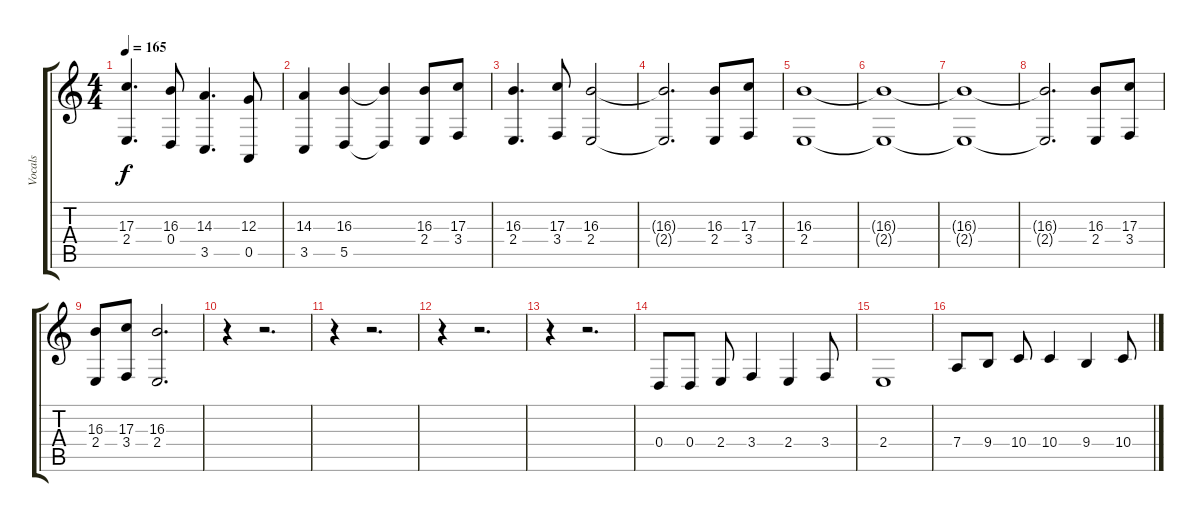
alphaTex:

\track ("Vocals" "Vocals") {instrument clarinet}
\staff {score tabs}
\tuning (E4 B3 G3 D3 A2 E2) {hide}
\ts (4 4)
\tempo 165
\clef g2
\ks c
(17.3 2.4).4{d dy f} (16.3 0.4).8 (14.3 3.5).4{d} (12.3 0.5).8 |
(14.3 3.5).4 (16.3 5.5).4 (16.3{t} 5.5{t}).4 (16.3 2.4).8 (17.3 3.4).8 |
(16.3 2.4).4{d} (17.3 3.4).8 (16.3 2.4).2 |
(16.3{t} 2.4{t}).2{d} (16.3 2.4).8 (17.3 3.4).8 |
(16.3 2.4).1 |
(16.3{t} 2.4{t}).1 |
(16.3{t} 2.4{t}).1 |
(16.3{t} 2.4{t}).2{d} (16.3 2.4).8 (17.3 3.4).8 |
(16.3 2.4).8 (17.3 3.4).8 (16.3 2.4).2{d} |
r.4 r.2{d} |
r.4 r.2{d} |
r.4 r.2{d} |
r.4 r.2{d} |
0.4.8 0.4.8 2.4.8 3.4.4 2.4.4 3.4.8 |
2.4.1 |
7.4.8 9.4.8 10.4.8 10.4.4 9.4.4 10.4.8
